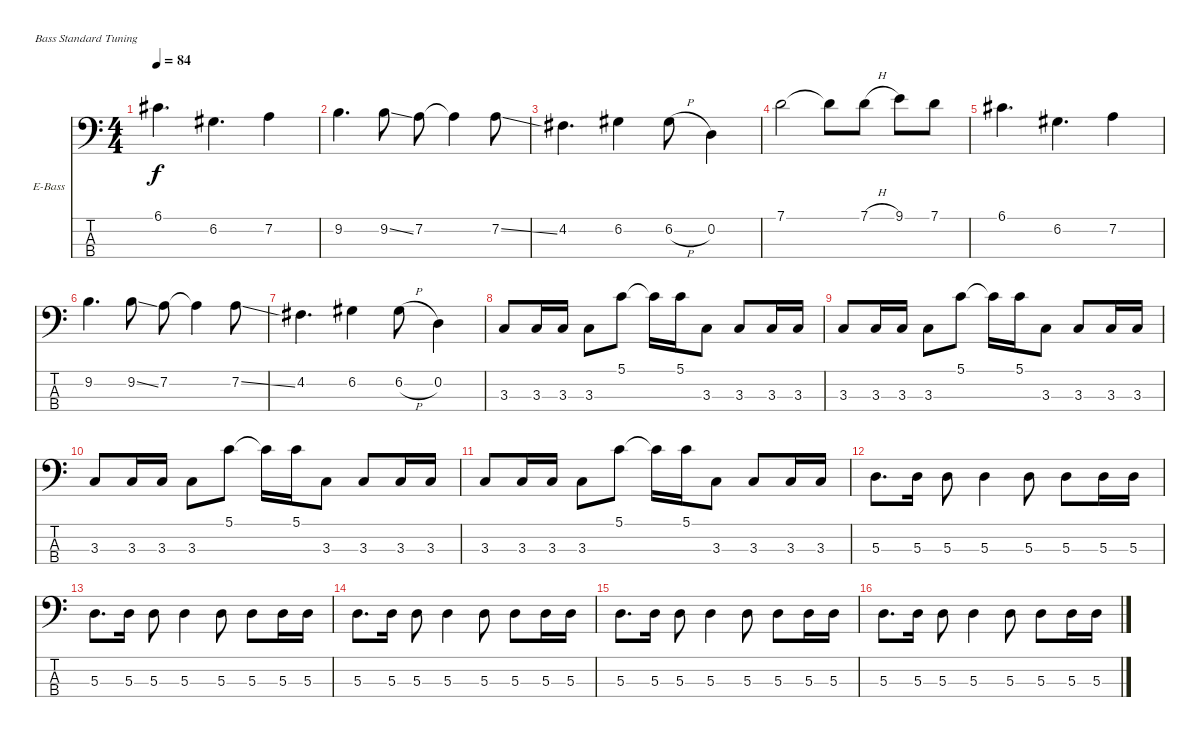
\defaultSystemsLayout 4
\bracketExtendMode nobrackets
\firstSystemTrackNameOrientation horizontal
\otherSystemsTrackNameOrientation horizontal
\track ("Jeff Ament" "E-Bass") {instrument electricbassfinger}
\staff {score tabs}
\tuning (G2 D2 A1 E1)
\ts (4 4)
\tempo 84
\clef f4
\ks c
6.1.4{d dy f} 6.2.4{d} 7.2.4 |
9.2.4{d} 9.2{ss}.8 7.2.8 7.2{t}.4 7.2{ss}.8 |
4.2.4{d} 6.2.4 6.2{h}.8 0.2.4 |
7.1.2 7.1{t}.8 7.1{h}.8 9.1.8 7.1.8 |
6.1.4{d} 6.2.4{d} 7.2.4 |
9.2.4{d} 9.2{ss}.8 7.2.8 7.2{t}.4 7.2{ss}.8 |
4.2.4{d} 6.2.4 6.2{h}.8 0.2.4 |
3.3.8 3.3.16 3.3.16 3.3.8 5.1.8 5.1{t}.16 5.1.16 3.3.8 3.3.8 3.3.16 3.3.16 |
3.3.8 3.3.16 3.3.16 3.3.8 5.1.8 5.1{t}.16 5.1.16 3.3.8 3.3.8 3.3.16 3.3.16 |
3.3.8 3.3.16 3.3.16 3.3.8 5.1.8 5.1{t}.16 5.1.16 3.3.8 3.3.8 3.3.16 3.3.16 |
3.3.8 3.3.16 3.3.16 3.3.8 5.1.8 5.1{t}.16 5.1.16 3.3.8 3.3.8 3.3.16 3.3.16 |
5.3.8{d} 5.3.16 5.3.8 5.3.4 5.3.8 5.3.8 5.3.16 5.3.16 |
5.3.8{d} 5.3.16 5.3.8 5.3.4 5.3.8 5.3.8 5.3.16 5.3.16 |
5.3.8{d} 5.3.16 5.3.8 5.3.4 5.3.8 5.3.8 5.3.16 5.3.16 |
5.3.8{d} 5.3.16 5.3.8 5.3.4 5.3.8 5.3.8 5.3.16 5.3.16 |
5.3.8{d} 5.3.16 5.3.8 5.3.4 5.3.8 5.3.8 5.3.16 5.3.16
